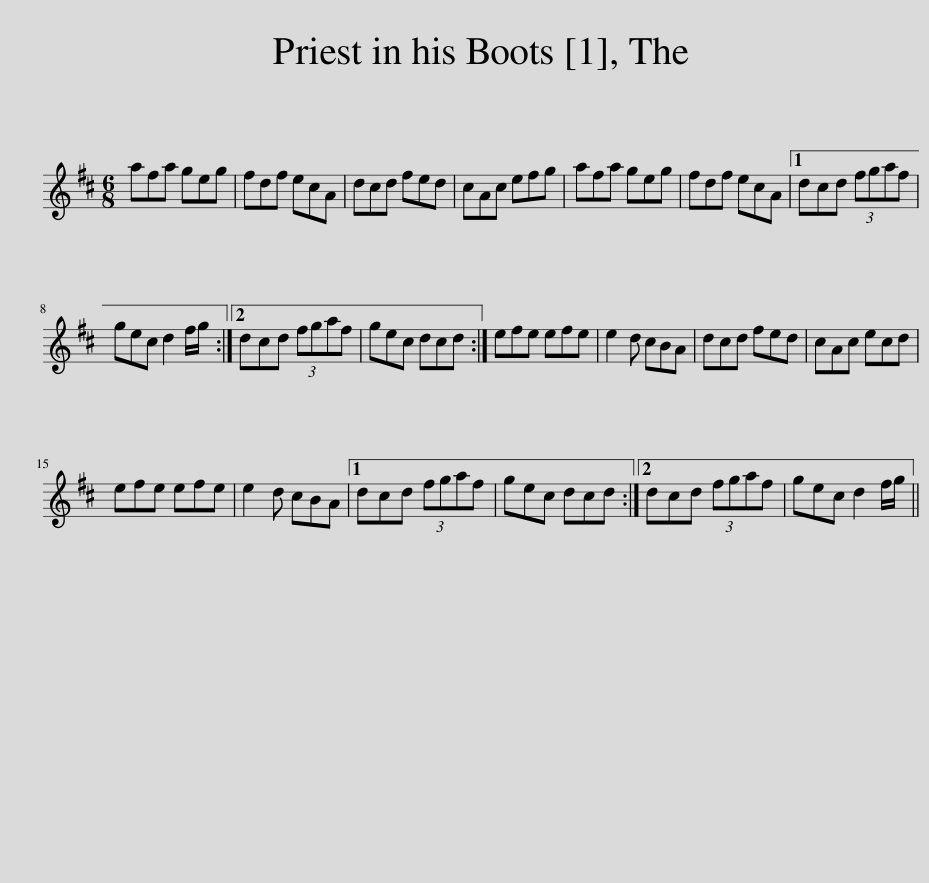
X:1
L:1/8
M:6/8
I:linebreak $
K:D
V:1 treble
V:1
 afa geg | fdf ecA | dcd fed | cAc efg | afa geg | %5
 fdf ecA |1 dcd (3fgaf |$ gec d2 f/g/ :|2 dcd (3fgaf | gec dcd :| %10
 efe efe | e2 d cBA | dcd fed | cAc ecd |$ efe efe | %15
 e2 d cBA |1 dcd (3fgaf | gec dcd :|2 dcd (3fgaf | gec d2 f/g/ || %20
